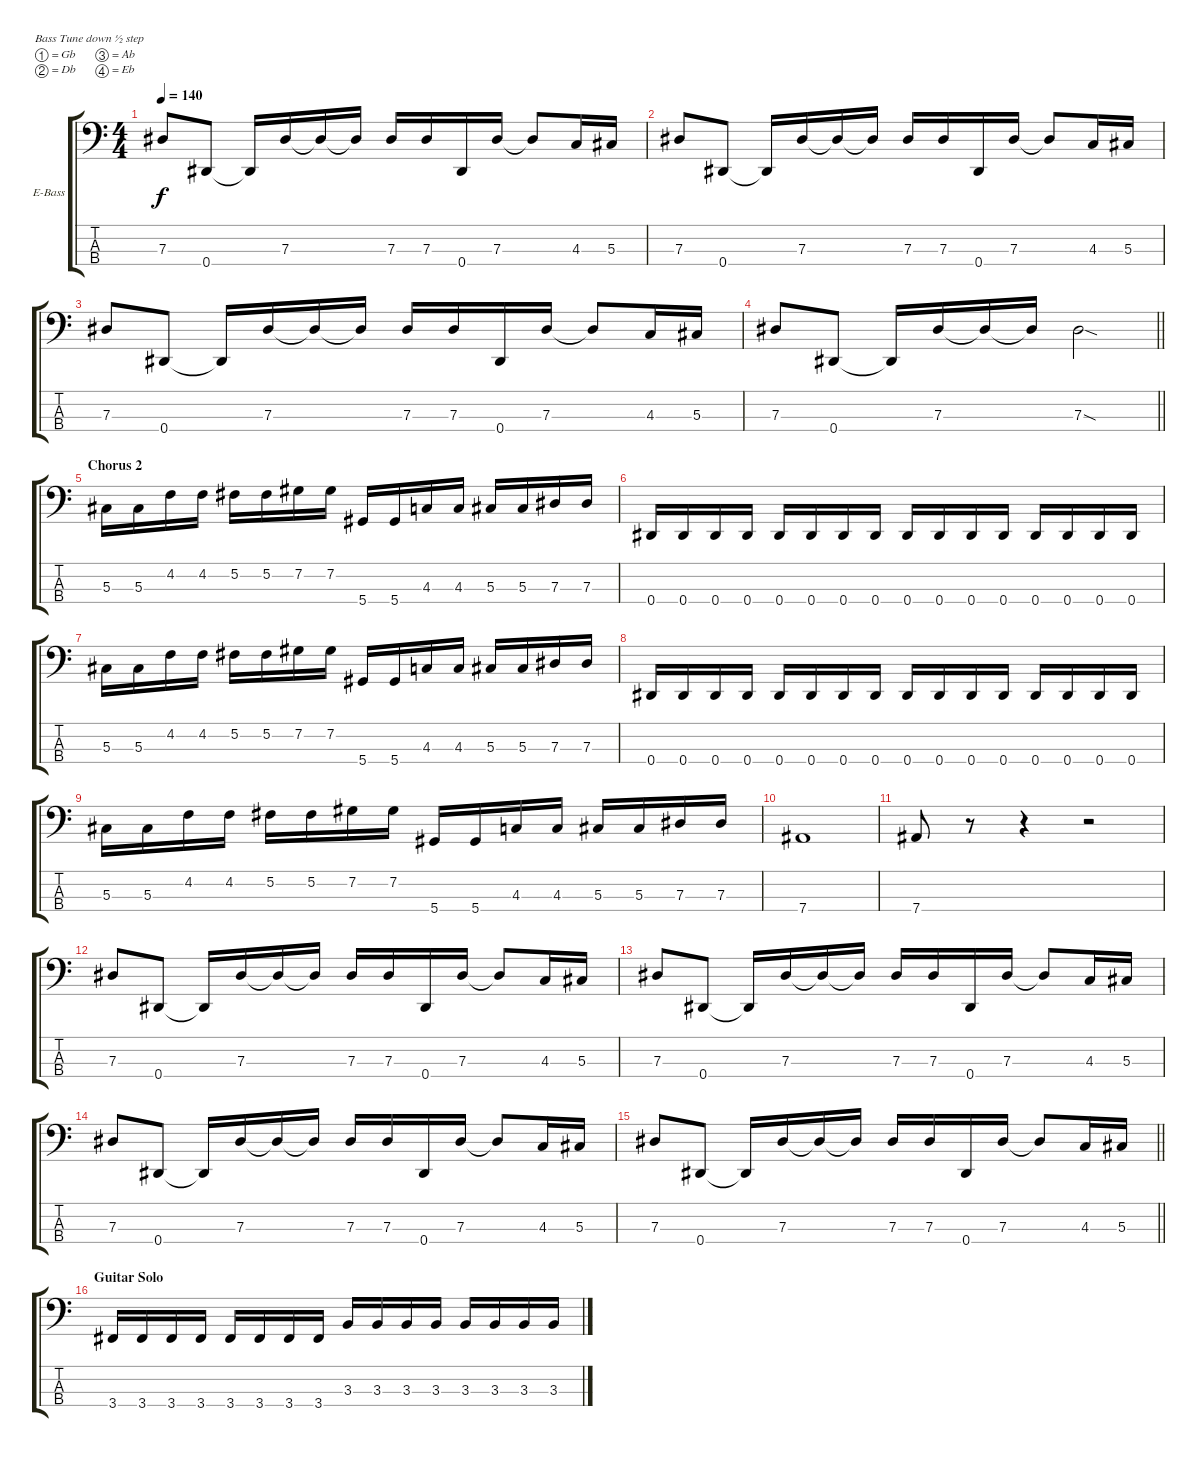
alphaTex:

\bracketExtendMode groupsimilarinstruments
\firstSystemTrackNameOrientation horizontal
\otherSystemsTrackNameOrientation horizontal
\track ("Bass" "E-Bass") {instrument electricbassfinger}
\staff {score tabs}
\tuning (Gb2 Db2 Ab1 Eb1)
\ts (4 4)
\tempo 140
\clef f4
\ks c
7.3.8{dy f} 0.4.8 0.4{t}.16 7.3.16 7.3{t}.16 7.3{t}.16 7.3.16 7.3.16 0.4.16 7.3.16 7.3{t}.8 4.3.16 5.3.16 |
7.3.8 0.4.8 0.4{t}.16 7.3.16 7.3{t}.16 7.3{t}.16 7.3.16 7.3.16 0.4.16 7.3.16 7.3{t}.8 4.3.16 5.3.16 |
7.3.8 0.4.8 0.4{t}.16 7.3.16 7.3{t}.16 7.3{t}.16 7.3.16 7.3.16 0.4.16 7.3.16 7.3{t}.8 4.3.16 5.3.16 |
\barLineRight lightlight
7.3.8 0.4.8 0.4{t}.16 7.3.16 7.3{t}.16 7.3{t}.16 7.3{sod}.2 |
\section ("" "Chorus 2")
5.3.16 5.3.16 4.2.16 4.2.16 5.2.16 5.2.16 7.2.16 7.2.16 5.4.16 5.4.16 4.3.16 4.3.16 5.3.16 5.3.16 7.3.16 7.3.16 |
0.4.16 0.4.16 0.4.16 0.4.16 0.4.16 0.4.16 0.4.16 0.4.16 0.4.16 0.4.16 0.4.16 0.4.16 0.4.16 0.4.16 0.4.16 0.4.16 |
5.3.16 5.3.16 4.2.16 4.2.16 5.2.16 5.2.16 7.2.16 7.2.16 5.4.16 5.4.16 4.3.16 4.3.16 5.3.16 5.3.16 7.3.16 7.3.16 |
0.4.16 0.4.16 0.4.16 0.4.16 0.4.16 0.4.16 0.4.16 0.4.16 0.4.16 0.4.16 0.4.16 0.4.16 0.4.16 0.4.16 0.4.16 0.4.16 |
5.3.16 5.3.16 4.2.16 4.2.16 5.2.16 5.2.16 7.2.16 7.2.16 5.4.16 5.4.16 4.3.16 4.3.16 5.3.16 5.3.16 7.3.16 7.3.16 |
7.4.1 |
7.4.8 r.8 r.4 r.2 |
7.3.8 0.4.8 0.4{t}.16 7.3.16 7.3{t}.16 7.3{t}.16 7.3.16 7.3.16 0.4.16 7.3.16 7.3{t}.8 4.3.16 5.3.16 |
7.3.8 0.4.8 0.4{t}.16 7.3.16 7.3{t}.16 7.3{t}.16 7.3.16 7.3.16 0.4.16 7.3.16 7.3{t}.8 4.3.16 5.3.16 |
7.3.8 0.4.8 0.4{t}.16 7.3.16 7.3{t}.16 7.3{t}.16 7.3.16 7.3.16 0.4.16 7.3.16 7.3{t}.8 4.3.16 5.3.16 |
\barLineRight lightlight
7.3.8 0.4.8 0.4{t}.16 7.3.16 7.3{t}.16 7.3{t}.16 7.3.16 7.3.16 0.4.16 7.3.16 7.3{t}.8 4.3.16 5.3.16 |
\section ("" "Guitar Solo")
3.4.16 3.4.16 3.4.16 3.4.16 3.4.16 3.4.16 3.4.16 3.4.16 3.3.16 3.3.16 3.3.16 3.3.16 3.3.16 3.3.16 3.3.16 3.3.16
